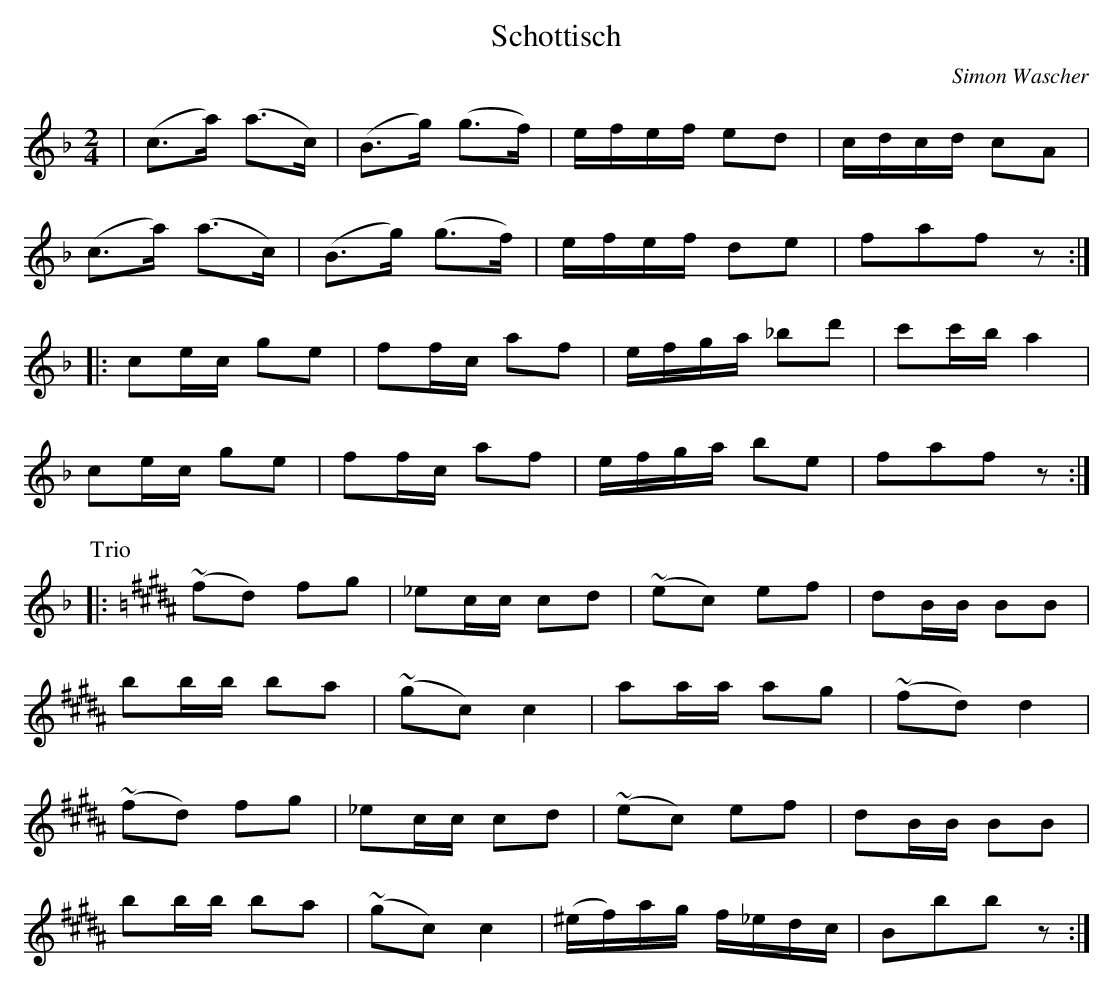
X:1
T:Schottisch
M:2/4
L:1/16
C:Simon Wascher
K:F
|(c3a) (a3c)|(B3g) (g3f)|efef e2d2|cdcd c2A2|
(c3a) (a3c)|(B3g) (g3f)|efef d2e2|f2a2f2z2:|
|:c2ec g2e2|f2fc a2f2|efga _b2d'2|c'2c'ba4|
c2ec g2e2|f2fc a2f2|efga b2e2|f2a2f2z2:|
P:Trio
K:B
|:(~f2d2) f2g2|_e2cc c2d2|(~e2c2) e2f2|d2BB B2B2|
b2bb b2a2|(~g2c2) c4|a2aa a2g2|(~f2d2) d4|
(~f2d2) f2g2|_e2cc c2d2|(~e2c2) e2f2|d2BB B2B2|
b2bb b2a2|(~g2c2) c4|(^ef)ag f_edc|B2b2b2z2:|]
